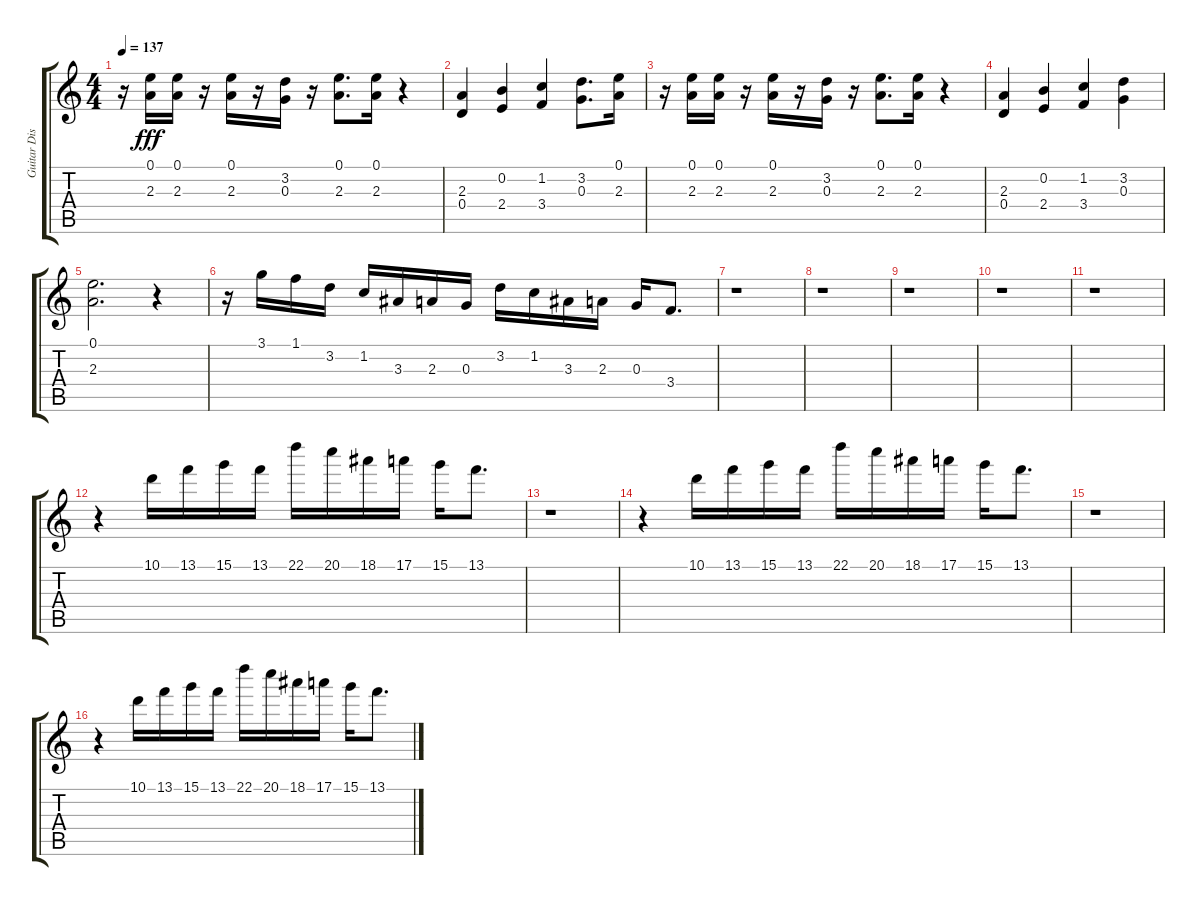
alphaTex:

\track ("Guitar Distort" "Guitar Dis") {instrument distortionguitar}
\staff {score tabs}
\tuning (E4 B3 G3 D3 A2 E2) {hide}
\ts (4 4)
\tempo 137
\clef g2
\ks c
r.16{dy fff} (0.1 2.3).16 (0.1 2.3).16 r.16 (0.1 2.3).16 r.16 (3.2 0.3).16 r.16 (0.1 2.3).8{d} (0.1 2.3).16 r.4 |
(2.3 0.4).4 (0.2 2.4).4 (1.2 3.4).4 (3.2 0.3).8{d} (0.1 2.3).16 |
r.16 (0.1 2.3).16 (0.1 2.3).16 r.16 (0.1 2.3).16 r.16 (3.2 0.3).16 r.16 (0.1 2.3).8{d} (0.1 2.3).16 r.4 |
(2.3 0.4).4 (0.2 2.4).4 (1.2 3.4).4 (3.2 0.3).4 |
(0.1 2.3).2{d} r.4 |
r.16 3.1.16 1.1.16 3.2.16 1.2.16 3.3.16 2.3.16 0.3.16 3.2.16 1.2.16 3.3.16 2.3.16 0.3.16 3.4.8{d} |
r.1 |
r.1 |
r.1 |
r.1 |
r.1 |
r.4 10.1.16 13.1.16 15.1.16 13.1.16 22.1.16 20.1.16 18.1.16 17.1.16 15.1.16 13.1.8{d} |
r.1 |
r.4 10.1.16 13.1.16 15.1.16 13.1.16 22.1.16 20.1.16 18.1.16 17.1.16 15.1.16 13.1.8{d} |
r.1 |
r.4 10.1.16 13.1.16 15.1.16 13.1.16 22.1.16 20.1.16 18.1.16 17.1.16 15.1.16 13.1.8{d}
